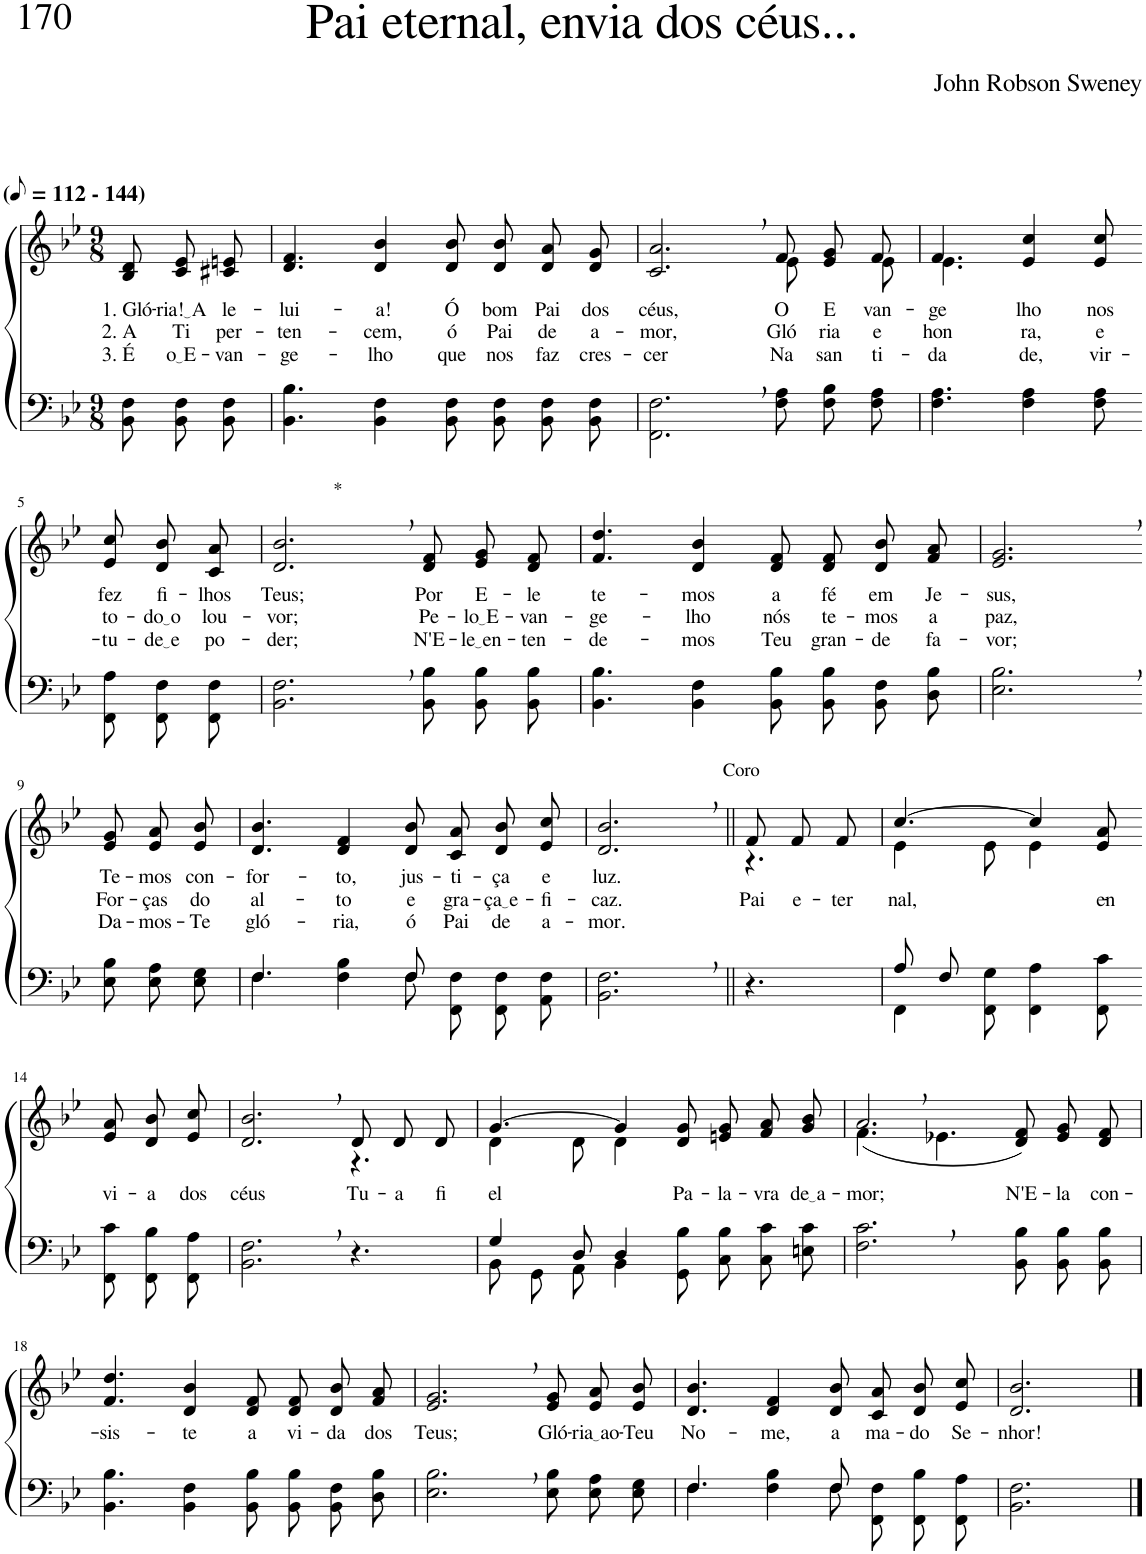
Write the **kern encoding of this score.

**kern	**kern	**text	**text	**text
*part2	*part1	*part1	*part1	*part1
*staff2	*staff1	*staff1	*staff1	*staff1
*I"Parte III e IV	*I"Parte I e II	*	*	*
*clefF4	*clefG2	*	*	*
*Trd-1c-2	*Trd-1c-2	*	*	*
*k[b-e-]	*k[b-e-]	*	*	*
*M9/8	*M9/8	*	*	*
*MM56	*MM56	*	*	*
=1	=1	=1	=1	=1
!	!LO:TX:a:B:t=(	!	!	!
!	!LO:TX:a:B:t=- 144)	!	!	!
!	!	!LO:LY:b	!LO:LY:b	!LO:LY:b
8BB-\ 8F\L	8B-/ 8d/L	1. Gló-	2. A	3. É
!	!	!LO:LY:b	!LO:LY:b	!LO:LY:b
8BB-\ 8F\	8c/ 8e-/	ria! A	Ti	o E
!	!	!LO:LY:b	!LO:LY:b	!LO:LY:b
8BB-\ 8F\J	8c#X/ 8en/J	le-	per-	-van-
=2	=2	=2	=2	=2
!	!	!LO:LY:b	!LO:LY:b	!LO:LY:b
4.BB-\ 4.B-\	4.d/ 4.f/	-lui-	-ten-	-ge-
!	!	!LO:LY:b	!LO:LY:b	!LO:LY:b
4BB-\ 4F\	4d/ 4b-/	-a!	-cem,	-lho
!	!	!LO:LY:b	!LO:LY:b	!LO:LY:b
8BB-\ 8F\	8d/ 8b-/	Ó	ó	que
!	!	!LO:LY:b	!LO:LY:b	!LO:LY:b
8BB-\ 8F\L	8d/ 8b-/L	bom	Pai	nos
!	!	!LO:LY:b	!LO:LY:b	!LO:LY:b
8BB-\ 8F\	8d/ 8a/	Pai	de	faz
!	!	!LO:LY:b	!LO:LY:b	!LO:LY:b
8BB-\ 8F\J	8d/ 8g/J	dos	a-	cres-
=3	=3	=3	=3	=3
!	!	!LO:LY:b	!LO:LY:b	!LO:LY:b
*	*^	*	*	*
2.FF\, 2.F\,	2.c/, 2.a/,	2.ryy	céus,	-mor,	-cer
!	!	!	!LO:LY:b	!LO:LY:b	!LO:LY:b
8F\ 8A\L	8f/L	8e-\L	O	Gló-	Na
!	!	!	!LO:LY:b	!LO:LY:b	!LO:LY:b
8F\ 8B-\	8e-/ 8g/	8ryy	E-	-ria	san-
!	!	!	!LO:LY:b	!LO:LY:b	!LO:LY:b
8F\ 8A\J	8f/J	8e-\J	-van-	e	-ti-
=4	=4	=4	=4	=4	=4
!	!	!	!LO:LY:b	!LO:LY:b	!LO:LY:b
4.F\ 4.A\	4.f/	4.e-\	-ge-	hon-	-da-
!	!	!	!LO:LY:b	!LO:LY:b	!LO:LY:b
4F\ 4A\	4e-/ 4cc/	4.ryy	-lho	-ra,	-de,
!	!	!	!LO:LY:b	!LO:LY:b	!LO:LY:b
8F\ 8A\	8e-/ 8cc/	.	nos	e	vir-
*	*v	*v	*	*	*
!!LO:LB:g=z
=5-	=5-	=5-	=5-	=5-
!	!	!LO:LY:b	!LO:LY:b	!LO:LY:b
8FF/ 8A/L	8e-/ 8cc/L	fez	to-	-tu-
!	!	!LO:LY:b	!LO:LY:b	!LO:LY:b
8FF/ 8F/	8d/ 8b-/	fi-	do o	de e
!	!	!LO:LY:b	!LO:LY:b	!LO:LY:b
8FF/ 8F/J	8c/ 8a/J	-lhos	lou-	po-
=6	=6	=6	=6	=6
!	!LO:TX:a:t=*	!	!	!
!	!	!LO:LY:b	!LO:LY:b	!LO:LY:b
2.BB-\, 2.F\,	2.d/, 2.b-/,	Teus;	-vor;	-der;
!	!	!LO:LY:b	!LO:LY:b	!LO:LY:b
8BB-\ 8B-\L	8d/ 8f/L	Por	Pe-	N'E-
!	!	!LO:LY:b	!LO:LY:b	!LO:LY:b
8BB-\ 8B-\	8e-/ 8g/	E-	lo E	le en
!	!	!LO:LY:b	!LO:LY:b	!LO:LY:b
8BB-\ 8B-\J	8d/ 8f/J	-le	-van-	-ten-
=7	=7	=7	=7	=7
!	!	!LO:LY:b	!LO:LY:b	!LO:LY:b
4.BB-\ 4.B-\	4.f/ 4.dd/	te-	-ge-	-de-
!	!	!LO:LY:b	!LO:LY:b	!LO:LY:b
4BB-\ 4F\	4d/ 4b-/	-mos	-lho	-mos
!	!	!LO:LY:b	!LO:LY:b	!LO:LY:b
8BB-\ 8B-\	8d/ 8f/	a	nós	Teu
!	!	!LO:LY:b	!LO:LY:b	!LO:LY:b
8BB-\ 8B-\L	8d/ 8f/L	fé	te-	gran-
!	!	!LO:LY:b	!LO:LY:b	!LO:LY:b
8BB-\ 8F\	8d/ 8b-/	em	-mos	-de
!	!	!LO:LY:b	!LO:LY:b	!LO:LY:b
8D\ 8B-\J	8f/ 8a/J	Je-	a	fa-
=8	=8	=8	=8	=8
!	!	!LO:LY:b	!LO:LY:b	!LO:LY:b
2.E-\, 2.B-\,	2.e-/, 2.g/,	-sus,	paz,	-vor;
!!LO:LB:g=z
=9-	=9-	=9-	=9-	=9-
!	!	!LO:LY:b	!LO:LY:b	!LO:LY:b
8E-\ 8B-\L	8e-/ 8g/L	Te-	For-	Da-
!	!	!LO:LY:b	!LO:LY:b	!LO:LY:b
8E-\ 8A\	8e-/ 8a/	-mos	-ças	-mos-
!	!	!LO:LY:b	!LO:LY:b	!LO:LY:b
8E-\ 8G\J	8e-/ 8b-/J	con-	do	-Te
=10	=10	=10	=10	=10
*^	*	*	*	*
!	!	!	!LO:LY:b	!LO:LY:b	!LO:LY:b
4.F\	4.F/	4.d/ 4.b-/	-for-	al-	gló-
!	!	!	!LO:LY:b	!LO:LY:b	!LO:LY:b
4F\ 4B-\	4ryy	4d/ 4f/	-to,	-to	-ria,
!	!	!	!LO:LY:b	!LO:LY:b	!LO:LY:b
8F/	8F\	8d/ 8b-/	jus-	e	ó
!	!	!	!LO:LY:b	!LO:LY:b	!LO:LY:b
8FF/ 8F/L	4.ryy	8c/ 8a/L	-ti-	gra-	Pai
!	!	!	!LO:LY:b	!LO:LY:b	!LO:LY:b
8FF/ 8F/	.	8d/ 8b-/	-ça	ça e	de
!	!	!	!LO:LY:b	!LO:LY:b	!LO:LY:b
8AA/ 8F/J	.	8e-/ 8cc/J	e	-fi-	a-
*v	*v	*	*	*	*
=11	=11	=11	=11	=11
!	!LO:TX:a:t=Coro	!	!	!
!	!	!LO:LY:b	!LO:LY:b	!LO:LY:b
2.BB-\, 2.F\,	2.d/, 2.b-/,	luz.	-caz.	-mor.
=12||	=12||	=12||	=12||	=12||
!	!	!	!LO:LY:b	!
*	*^	*	*	*
4.r	8f/L	4.r	.	Pai	.
!	!	!	!	!LO:LY:b	!
.	8f/	.	.	e-	.
!	!	!	!	!LO:LY:b	!
.	8f/J	.	.	-ter-	.
=13	=13	=13	=13	=13	=13
*^	*	*	*	*	*
!	!	!	!	!	!LO:LY:b	!
8A/L	4FF\	[4.cc/	4e-\	.	-nal,	.
8F/J	.	.	.	.	.	.
8ryy	8FF\ 8G\	.	8e-\	.	.	.
4.ryy	4FF\ 4A\	4cc/]	4e-\	.	.	.
!	!	!	!	!	!LO:LY:b	!
.	8FF\ 8c\	8e-/ 8a/	8ryy	.	en-	.
!!LO:LB:g=z
=14-	=14-	=14-	=14-	=14-	=14-	=14-
!	!	!	!	!LO:LY:b	!	!
*v	*v	*	*	*	*	*
*	*v	*v	*	*	*
8FF/ 8c/L	8e-/ 8a/L	vi-	.	.
!	!	!LO:LY:b	!	!
8FF/ 8B-/	8d/ 8b-/	-a	.	.
!	!	!LO:LY:b	!	!
8FF/ 8A/J	8e-/ 8cc/J	dos	.	.
=15	=15	=15	=15	=15
!	!	!LO:LY:b	!	!
*	*^	*	*	*
2.BB-\, 2.F\,	2.d/, 2.b-/,	2.ryy	céus	.	.
!	!	!	!LO:LY:b	!	!
4.r	8d/L	4.r	Tu-	.	.
!	!	!	!LO:LY:b	!	!
.	8d/	.	-a	.	.
!	!	!	!LO:LY:b	!	!
.	8d/J	.	fi-	.	.
=16	=16	=16	=16	=16	=16
*^	*	*	*	*	*
!	!	!	!	!LO:LY:b	!	!
4G/	8BB-\L	[4.g/	4d\	-el	.	.
.	8GG\	.	.	.	.	.
8D/	8AA\J	.	8d\	.	.	.
4D/	4BB-\	4g/]	4d\	.	.	.
!	!	!	!	!LO:LY:b	!	!
2ryy	8GG\ 8B-\	8d/ 8g/	2ryy	Pa-	.	.
!	!	!	!	!LO:LY:b	!	!
.	8C\ 8B-\L	8en/ 8g/L	.	-la-	.	.
!	!	!	!	!LO:LY:b	!	!
.	8C\ 8c\	8f/ 8a/	.	-vra	.	.
!	!	!	!	!LO:LY:b	!	!
.	8En\ 8c\J	8g/ 8b-/J	.	de a	.	.
=17	=17	=17	=17	=17	=17	=17
!	!	!	!	!LO:LY:b	!	!
*v	*v	*	*	*	*	*
2.F\, 2.c\,	(4.f,\	2.a/	-mor;	.	.
.	4.e-X\	.	.	.	.
!	!	!	!LO:LY:b	!	!
8BB-\ 8B-\L	4.ryy	8d/ 8f/L)	N'E-	.	.
!	!	!	!LO:LY:b	!	!
8BB-\ 8B-\	.	8e-/ 8g/	-la	.	.
!	!	!	!LO:LY:b	!	!
8BB-\ 8B-\J	.	8d/ 8f/J	con-	.	.
!!LO:LB:g=z
=18	=18	=18	=18	=18	=18
!	!	!	!LO:LY:b	!	!
*	*v	*v	*	*	*
4.BB-\ 4.B-\	4.f/ 4.dd/	-sis-	.	.
!	!	!LO:LY:b	!	!
4BB-\ 4F\	4d/ 4b-/	-te	.	.
!	!	!LO:LY:b	!	!
8BB-\ 8B-\	8d/ 8f/	a	.	.
!	!	!LO:LY:b	!	!
8BB-\ 8B-\L	8d/ 8f/L	vi-	.	.
!	!	!LO:LY:b	!	!
8BB-\ 8F\	8d/ 8b-/	-da	.	.
!	!	!LO:LY:b	!	!
8D\ 8B-\J	8f/ 8a/J	dos	.	.
=19	=19	=19	=19	=19
!	!	!LO:LY:b	!	!
2.E-\, 2.B-\,	2.e-/, 2.g/,	Teus;	.	.
!	!	!LO:LY:b	!	!
8E-\ 8B-\L	8e-/ 8g/L	Gló-	.	.
!	!	!LO:LY:b	!	!
8E-\ 8A\	8e-/ 8a/	ria ao	.	.
!	!	!LO:LY:b	!	!
8E-\ 8G\J	8e-/ 8b-/J	-Teu	.	.
=20	=20	=20	=20	=20
*^	*	*	*	*
!	!	!	!LO:LY:b	!	!
4.F/	4.F\	4.d/ 4.b-/	No-	.	.
!	!	!	!LO:LY:b	!	!
4ryy	4F\ 4B-\	4d/ 4f/	-me,	.	.
!	!	!	!LO:LY:b	!	!
8F/	8F\	8d/ 8b-/	a	.	.
!	!	!	!LO:LY:b	!	!
4.ryy	8FF/ 8F/L	8c/ 8a/L	ma-	.	.
!	!	!	!LO:LY:b	!	!
.	8FF/ 8B-/	8d/ 8b-/	-do	.	.
!	!	!	!LO:LY:b	!	!
.	8FF/ 8A/J	8e-/ 8cc/J	Se-	.	.
=21	=21	=21	=21	=21	=21
!	!	!	!LO:LY:b	!	!
*v	*v	*	*	*	*
2.BB-\ 2.F\	2.d/ 2.b-/	-nhor!	.	.
==	==	==	==	==
*-	*-	*-	*-	*-
